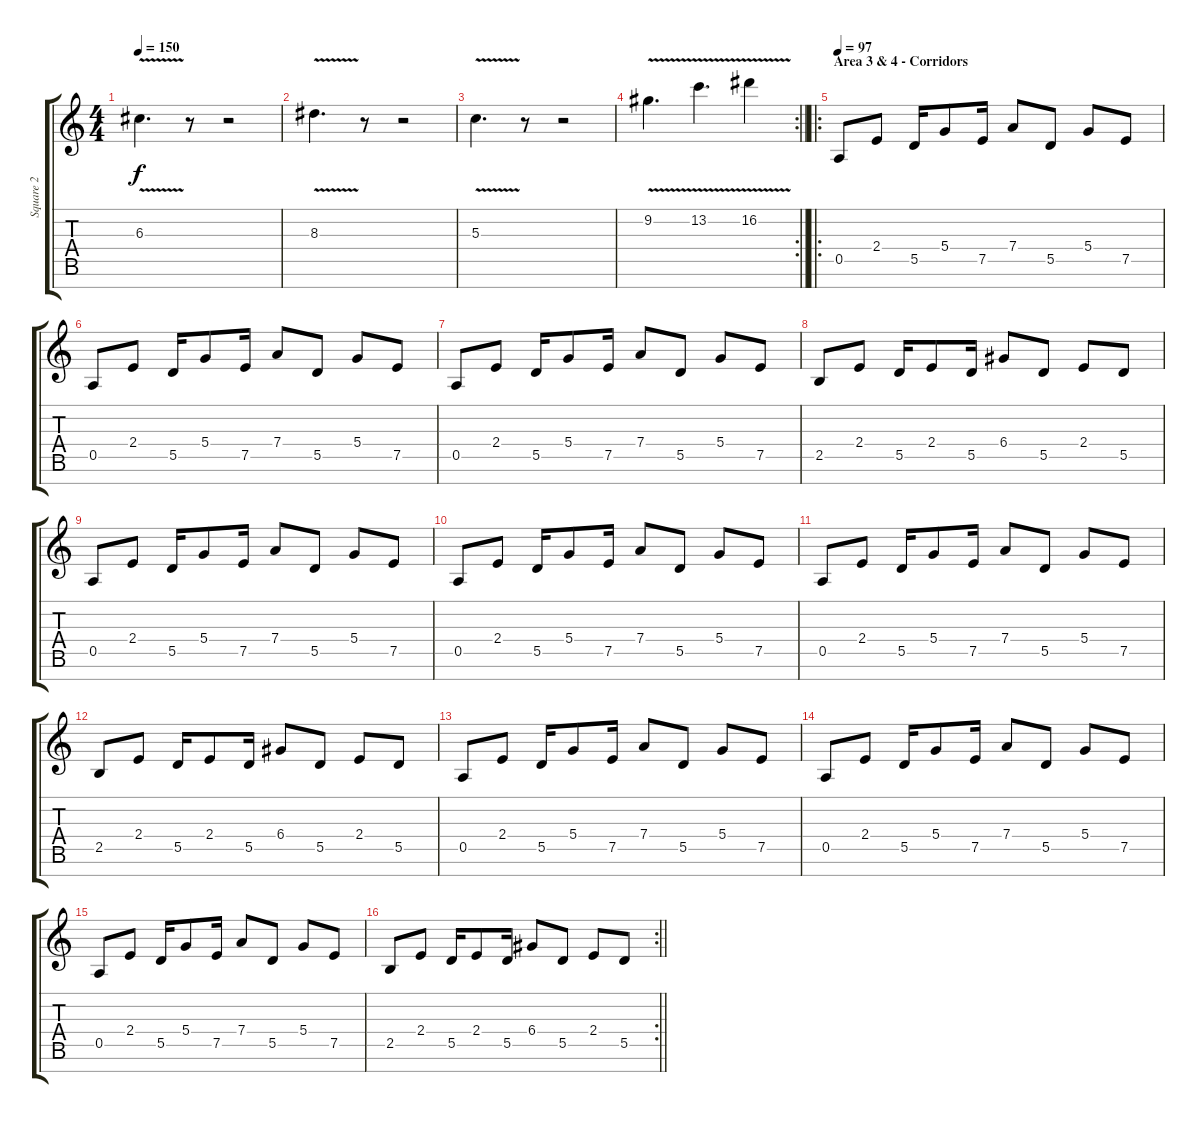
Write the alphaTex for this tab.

\track ("Square 2" "Square 2") {instrument overdrivenguitar}
\staff {score tabs}
\tuning (E4 B3 G3 D3 A2 E2 B1) {hide}
\ts (4 4)
\tempo 150
\clef g2
\ks c
6.3{v}.4{d dy f} r.8 r.2 |
8.3{v}.4{d} r.8 r.2 |
5.3{v}.4{d} r.8 r.2 |
\rc 2
\barLineRight lightlight
9.2{v}.4{d} 13.2{v}.4{d} 16.2{v}.4 |
\ro
\section ("" "Area 3 & 4 - Corridors")
\tempo 97
0.5.8{volume 13 instrument overdrivenguitar} 2.4.8 5.5.16 5.4.8 7.5.16 7.4.8 5.5.8 5.4.8 7.5.8 |
0.5.8 2.4.8 5.5.16 5.4.8 7.5.16 7.4.8 5.5.8 5.4.8 7.5.8 |
0.5.8 2.4.8 5.5.16 5.4.8 7.5.16 7.4.8 5.5.8 5.4.8 7.5.8 |
2.5.8 2.4.8 5.5.16 2.4.8 5.5.16 6.4.8 5.5.8 2.4.8 5.5.8 |
0.5.8 2.4.8 5.5.16 5.4.8 7.5.16 7.4.8 5.5.8 5.4.8 7.5.8 |
0.5.8 2.4.8 5.5.16 5.4.8 7.5.16 7.4.8 5.5.8 5.4.8 7.5.8 |
0.5.8 2.4.8 5.5.16 5.4.8 7.5.16 7.4.8 5.5.8 5.4.8 7.5.8 |
2.5.8 2.4.8 5.5.16 2.4.8 5.5.16 6.4.8 5.5.8 2.4.8 5.5.8 |
0.5.8 2.4.8 5.5.16 5.4.8 7.5.16 7.4.8 5.5.8 5.4.8 7.5.8 |
0.5.8 2.4.8 5.5.16 5.4.8 7.5.16 7.4.8 5.5.8 5.4.8 7.5.8 |
0.5.8 2.4.8 5.5.16 5.4.8 7.5.16 7.4.8 5.5.8 5.4.8 7.5.8 |
\rc 2
\barLineRight lightlight
2.5.8 2.4.8 5.5.16 2.4.8 5.5.16 6.4.8 5.5.8 2.4.8 5.5.8
